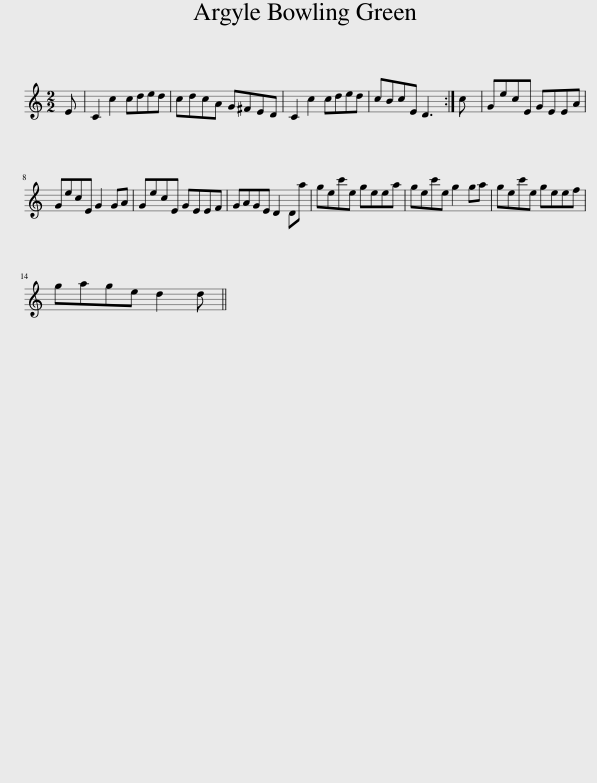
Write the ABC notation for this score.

X:1
L:1/8
M:2/2
I:linebreak $
K:C
V:1 treble
V:1
 E | C2 c2 cded | cdcA G^FED | C2 c2 cded | cBcE D3 :| %5
 c | GecE GEEA |$ GecE G2 GA | GecE GEEF | GAGE D2 Da | %10
 gec'e geea | gec'e g2 ga | gec'e geef |$ gage d2 d || %14
